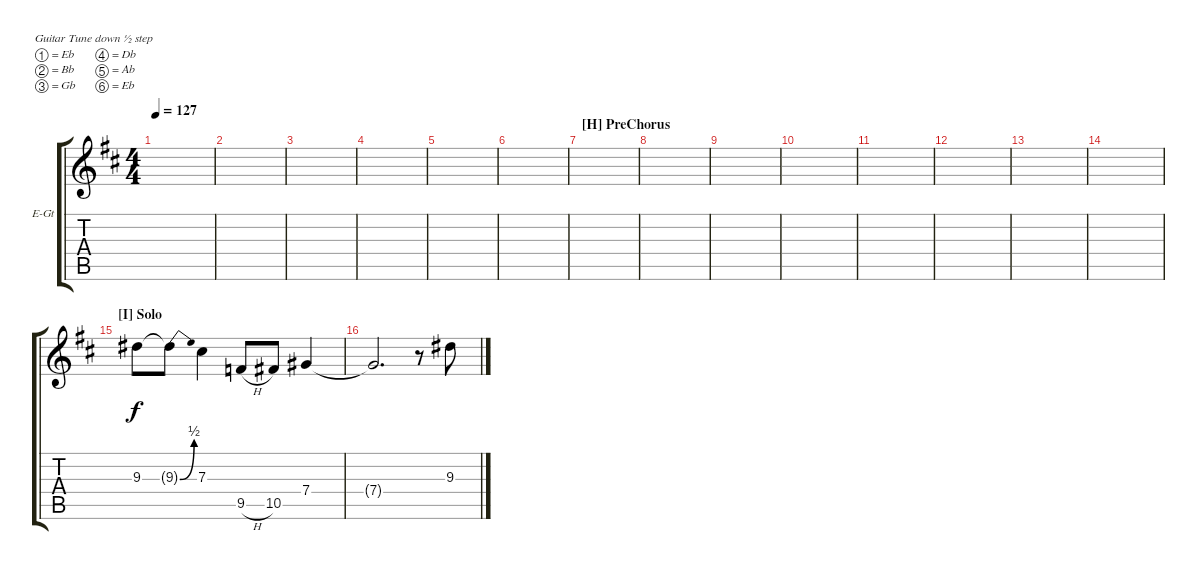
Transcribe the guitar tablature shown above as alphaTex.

\bracketExtendMode groupsimilarinstruments
\firstSystemTrackNameOrientation horizontal
\otherSystemsTrackNameOrientation horizontal
\track ("Guitar 4" "E-Gt") {instrument distortionguitar}
\staff {score tabs}
\tuning (Eb4 Bb3 Gb3 Db3 Ab2 Eb2)
\ts (4 4)
\tempo 127
\clef g2
\scale
0.5
\ks d
|
\scale
0.5 |
\scale
0.5 |
\scale
0.5 |
\scale
0.5 |
\scale
0.5 |
\section ("H" "PreChorus")
\scale
0.5 |
\scale
0.5 |
\scale
0.5 |
\scale
0.5 |
\scale
0.5 |
\scale
0.5 |
\scale
0.5 |
\scale
0.5 |
\section ("I" "Solo")
\scale
0.5 9.3.8 9.3{be (bend 0 0 16.2 2) t}.8 7.3.4 9.5{h}.8 10.5.8 7.4.4 |
\scale
0.5 7.4{t}.2{d} r.8 9.3.8
